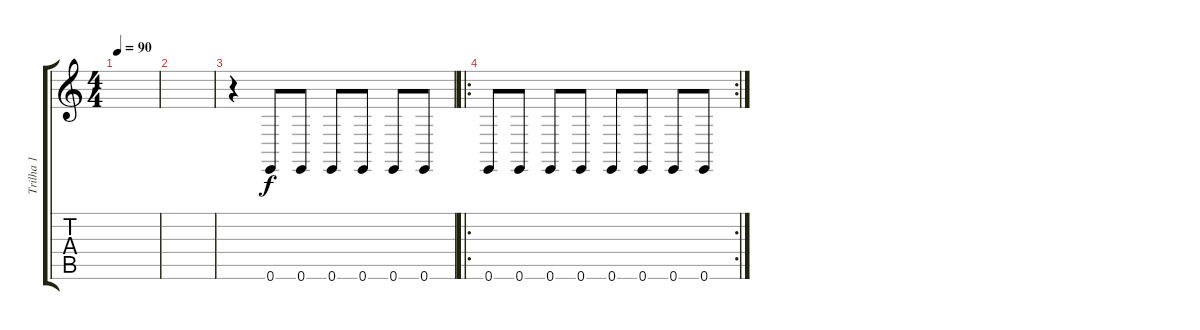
\track ("Trilha 1" "Trilha 1") {instrument timpani}
\staff {score tabs}
\tuning (E4 B3 G3 D3 A2 E2) {hide}
\ts (4 4)
\tempo 90
\clef g2
\ks c
|
|
r.4 0.6.8 0.6.8 0.6.8 0.6.8 0.6.8 0.6.8 |
\ro
\rc 2
0.6.8 0.6.8 0.6.8 0.6.8 0.6.8 0.6.8 0.6.8 0.6.8
